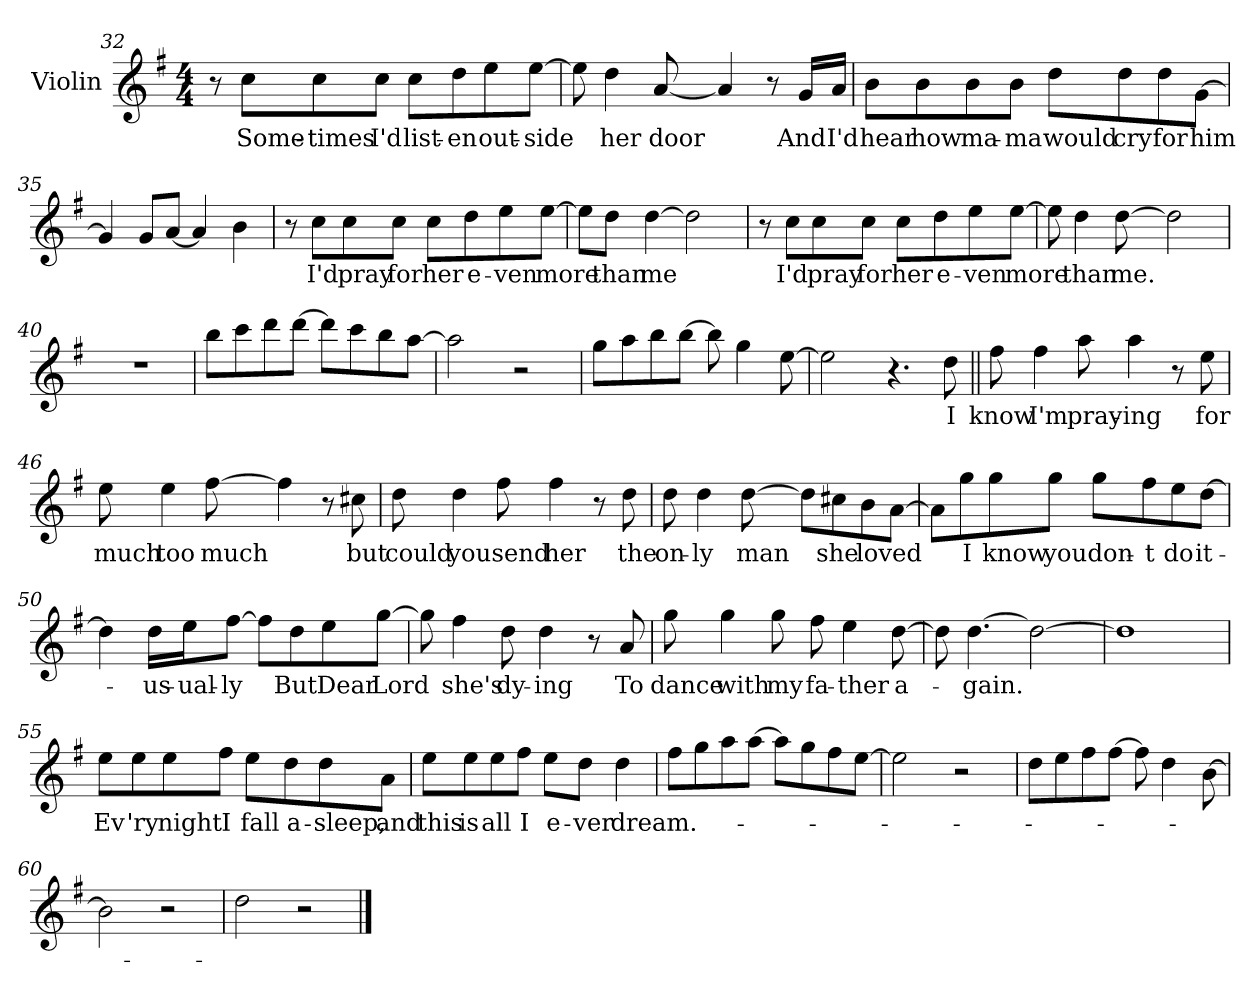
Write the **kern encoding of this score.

**kern	**text
*part1	*part1
*staff1	*staff1
*I"Violin	*
*I'Vln	*
*clefG2	*
*k[f#]	*
*G:	*
*M4/4	*
=32	=32
8r	.
8cc\L	Some-
8cc\	-times
8cc\J	I'd
8cc\L	list-
8dd\	-en
8ee\	out-
[8ee\J	-side
=33	=33
8ee\]	.
4dd\	her
[8a/	door
4a/]	.
8r	.
16g/LL	And
16a/JJ	I'd
!!LO:LB:g=z
=34	=34
8b\L	hear
8b\	how
8b\	ma-
8b\J	-ma
8dd\L	would
8dd\	cry
8dd\	for
[8g\J	him
=35	=35
4g/]	.
8g/L	.
[8a/J	.
4a/]	.
4b\	.
=36	=36
8r	.
8cc\L	I'd
8cc\	pray
8cc\J	for
8cc\L	her
8dd\	e-
8ee\	-ven
[8ee\J	more
=37	=37
8ee\L]	.
8dd\J	than
[4dd\	me
2dd\]	.
!!LO:LB:g=z
=38	=38
8r	.
8cc\L	I'd
8cc\	pray
8cc\J	for
8cc\L	her
8dd\	e-
8ee\	-ven
[8ee\J	more
=39	=39
8ee\]	.
4dd\	than
[8dd\	me.
2dd\]	.
=40	=40
1r	.
=41	=41
8bb\L	.
8ccc\	.
8ddd\	.
[8ddd\J	.
8ddd\L]	.
8ccc\	.
8bb\	.
[8aa\J	.
=42	=42
2aa\]	.
2r	.
=43	=43
8gg\L	.
8aa\	.
8bb\	.
[8bb\J	.
8bb\]	.
4gg\	.
[8ee\	.
=44	=44
2ee\]	.
4.r	.
8dd\	I
!!LO:LB:g=z
=45||	=45||
8ff#\	know
4ff#\	I'm
8aa\	pray-
4aa\	-ing
8r	.
8ee\	for
=46	=46
8ee\	much
4ee\	too
[8ff#\	much
4ff#\]	.
8r	.
8cc#\	but
=47	=47
8dd\	could
4dd\	you
8ff#\	send
4ff#\	her
8r	.
8dd\	the
=48	=48
8dd\	on-
4dd\	-ly
[8dd\	man
8dd\L]	.
8cc#\	she
8b\	loved
[8a\J	.
!!LO:LB:g=z
=49	=49
8a\L]	.
8gg\	I
8gg\	know
8gg\J	you
8gg\L	don-
8ff#\	-t
8ee\	do
[8dd\J	it-
=50	=50
4dd\]	.
16dd\LL	-us-
16ee\J	-ual-
[8ff#\J	-ly
8ff#\L]	.
8dd\	But
8ee\	Dear
[8gg\J	Lord
=51	=51
8gg\]	.
4ff#\	she's
8dd\	dy-
4dd\	-ing
8r	.
8a/	To
!!LO:LB:g=z
=52	=52
8gg\	dance
4gg\	with
8gg\	my
8ff#\	fa-
4ee\	-ther
[8dd\	a-
=53	=53
8dd\]	.
[4.dd\	-gain.
2dd\_	.
=54	=54
1dd]	.
=55	=55
8ee\L	Ev
8ee\	'ry
8ee\	night
8ff#\J	I
8ee\L	fall
8dd\	a-
8dd\	-sleep,
8a\J	and
=56	=56
8ee\L	this
8ee\	is
8ee\	all
8ff#\J	I
8ee\L	e-
8dd\J	-ver
4dd\	dream.-
!!LO:LB:g=z
=57	=57
8ff#\L	.
8gg\	.
8aa\	.
[8aa\J	.
8aa\L]	.
8gg\	.
8ff#\	.
[8ee\J	.
=58	=58
2ee\]	.
2r	.
=59	=59
8dd\L	.
8ee\	.
8ff#\	.
[8ff#\J	.
8ff#\]	.
4dd\	.
[8b\	.
=60	=60
2b\]	.
2r	.
=61	=61
2dd\	.
2r	.
==	==
*-	*-
